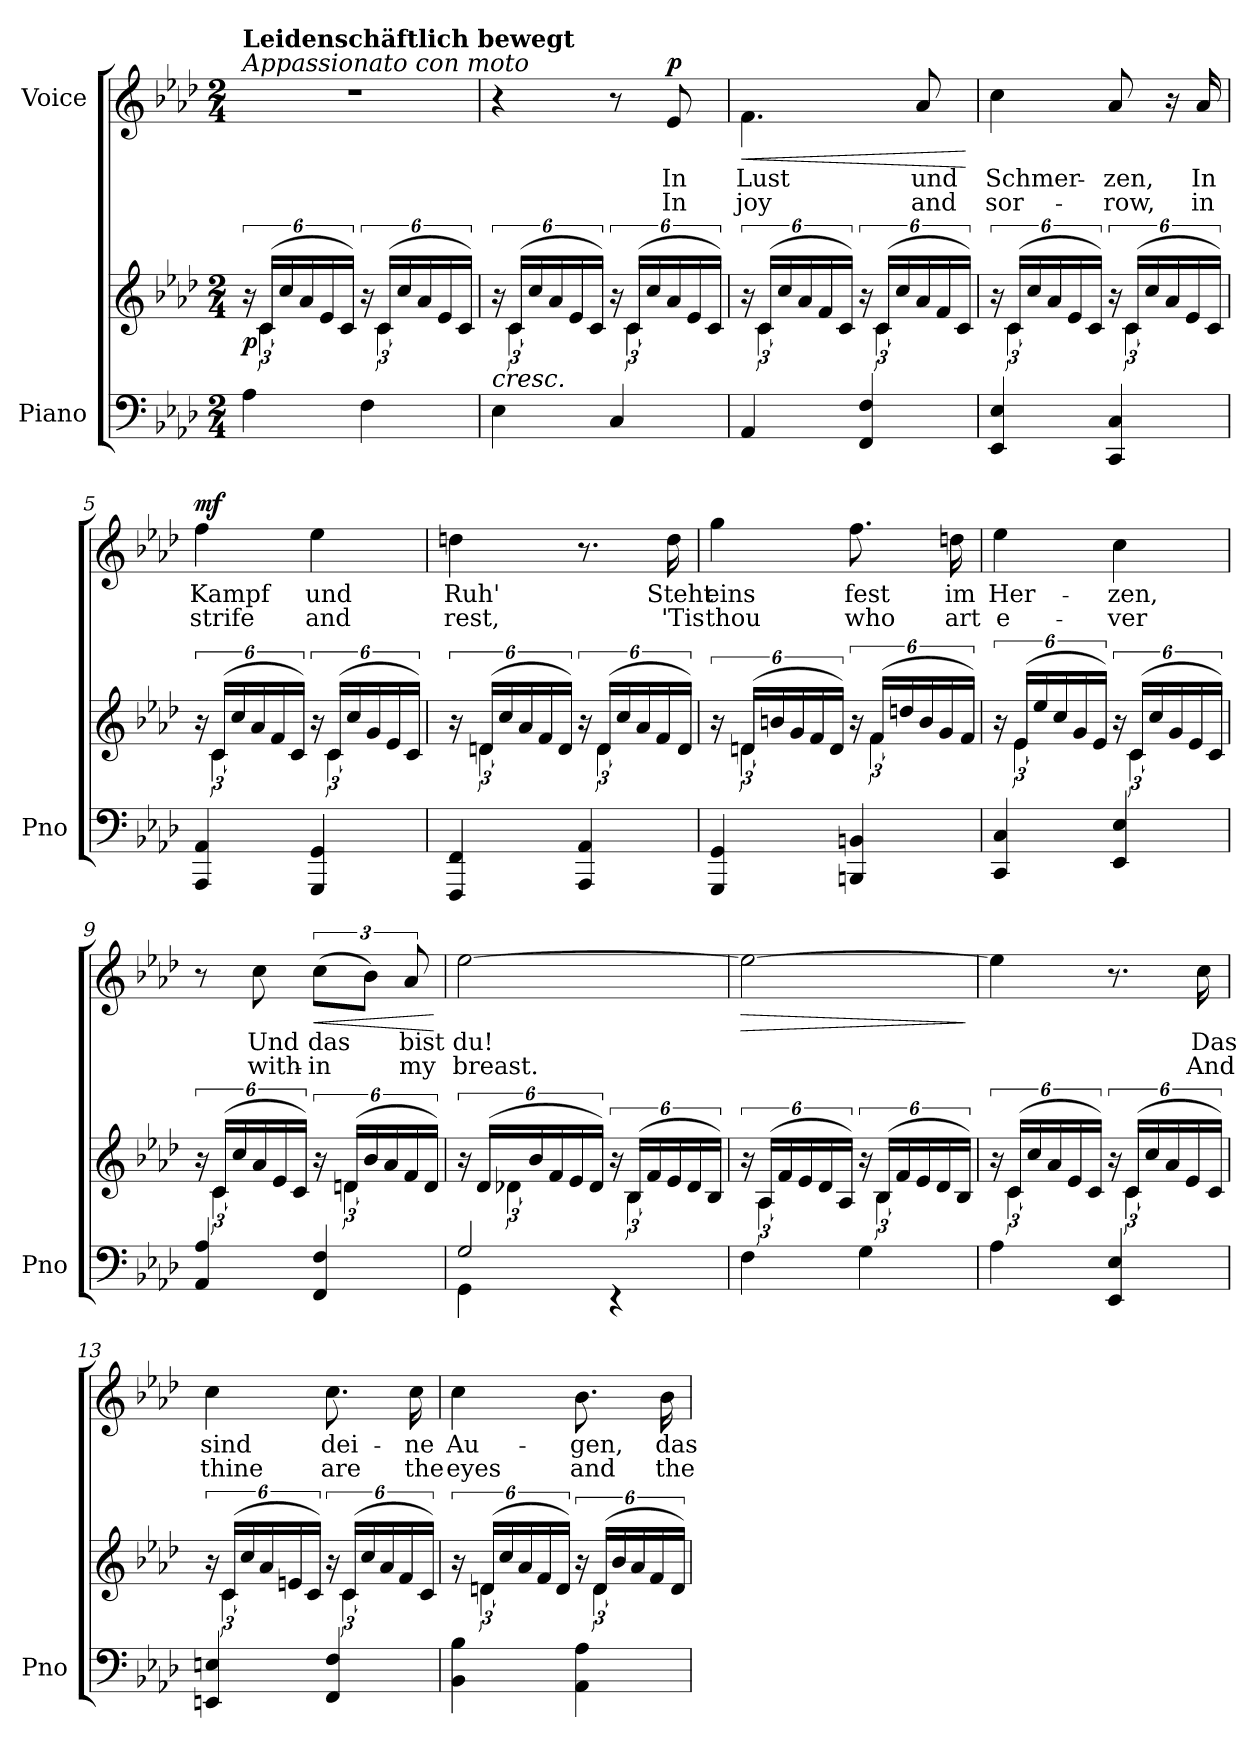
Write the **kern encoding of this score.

**kern	**kern	**dynam	**kern	**text	**text	**dynam
*part2	*part2	*part2	*part1	*part1	*part1	*part1
*staff3	*staff2	*staff2/3	*staff1	*staff1	*staff1	*staff1
*I"Piano	*	*	*I"Voice	*	*	*
*I'Pno	*	*	*	*	*	*
*clefF4	*clefG2	*	*clefG2	*	*	*
*k[b-e-a-d-]	*k[b-e-a-d-]	*	*k[b-e-a-d-]	*	*	*
*M2/4	*M2/4	*	*M2/4	*	*	*
=1	=1	=1	=1	=1	=1	=1
*	*^	*	*	*	*	*
!	!	!	!	!LO:TX:a:i:t=Appassionato con moto	!	!	!
!	!	!	!	!LO:TX:a:B:t=Leidenschäftlich bewegt	!	!	!
!	!	!	!LO:DY:b	!	!	!	!
4A-\	24r	24ryy	p	2r	.	.	.
.	(<24c/LL	6c\	.	.	.	.	.
.	24cc/	.	.	.	.	.	.
.	24a-/	.	.	.	.	.	.
.	24e-/	.	.	.	.	.	.
.	24c/JJ)	24ryy	.	.	.	.	.
4F\	24r	24ryy	.	.	.	.	.
.	(<24c/LL	6c\	.	.	.	.	.
.	24cc/	.	.	.	.	.	.
.	24a-/	.	.	.	.	.	.
.	24e-/	.	.	.	.	.	.
.	24c/JJ)	24ryy	.	.	.	.	.
=2	=2	=2	=2	=2	=2	=2	=2
!	!LO:TX:b:i:t=cresc.	!	!	!	!	!	!
4E-\	24r	24ryy	.	4r	.	.	.
.	(<24c/LL	6c\	.	.	.	.	.
.	24cc/	.	.	.	.	.	.
.	24a-/	.	.	.	.	.	.
.	24e-/	.	.	.	.	.	.
.	24c/JJ)	24ryy	.	.	.	.	.
4C/	24r	24ryy	.	8r	.	.	.
.	(<24c/LL	6c\	.	.	.	.	.
.	24cc/	.	.	.	.	.	.
!	!	!	!	!	!LO:LY:b	!LO:LY:b	!LO:DY:a
.	24a-/	.	.	8e-/	In	In	p
.	24e-/	.	.	.	.	.	.
.	24c/JJ)	24ryy	.	.	.	.	.
=3	=3	=3	=3	=3	=3	=3	=3
!	!	!	!	!	!LO:LY:b	!LO:LY:b	!LO:HP:b
4AA-/	24r	24ryy	.	4.f\	Lust	joy	<
.	(<24c/LL	6c\	.	.	.	.	.
.	24cc/	.	.	.	.	.	.
.	24a-/	.	.	.	.	.	.
.	24f/	.	.	.	.	.	.
.	24c/JJ)	24ryy	.	.	.	.	.
4FF/ 4F/	24r	24ryy	.	.	.	.	.
.	(<24c/LL	6c\	.	.	.	.	.
.	24cc/	.	.	.	.	.	.
!	!	!	!	!	!LO:LY:b	!LO:LY:b	!
.	24a-/	.	.	8a-/	und	and	.
.	24f/	.	.	.	.	.	.
.	24c/JJ)	24ryy	.	.	.	.	.
*	*v	*v	*	*	*	*	*
.	.	.	.	.	.	[
!!LO:LB:g=z
=4	=4	=4	=4	=4	=4	=4
*	*^	*	*	*	*	*
!	!	!	!	!	!LO:LY:b	!LO:LY:b	!
4EE-/ 4E-/	24r	24ryy	.	4cc\	Schmer-	sor-	.
.	(<24c/LL	6c\	.	.	.	.	.
.	24cc/	.	.	.	.	.	.
.	24a-/	.	.	.	.	.	.
.	24e-/	.	.	.	.	.	.
.	24c/JJ)	24ryy	.	.	.	.	.
!	!	!	!	!	!LO:LY:b	!LO:LY:b	!
4CC/ 4C/	24r	24ryy	.	8a-/	-zen,	-row,	.
.	(<24c/LL	6c\	.	.	.	.	.
.	24cc/	.	.	.	.	.	.
.	24a-/	.	.	16r	.	.	.
.	24e-/	.	.	.	.	.	.
!	!	!	!	!	!LO:LY:b	!LO:LY:b	!
.	.	.	.	16a-/	In	in	.
.	24c/JJ)	24ryy	.	.	.	.	.
!!LO:LB:g=z
=5	=5	=5	=5	=5	=5	=5	=5
!	!	!	!	!	!LO:LY:b	!LO:LY:b	!LO:DY:a
4AAA-/ 4AA-/	24r	24ryy	.	4ff\	Kampf	strife	mf
.	(<24c/LL	6c\	.	.	.	.	.
.	24cc/	.	.	.	.	.	.
.	24a-/	.	.	.	.	.	.
.	24f/	.	.	.	.	.	.
.	24c/JJ)	24ryy	.	.	.	.	.
!	!	!	!	!	!LO:LY:b	!LO:LY:b	!
4GGG/ 4GG/	24r	24ryy	.	4ee-\	und	and	.
.	(<24c/LL	6c\	.	.	.	.	.
.	24cc/	.	.	.	.	.	.
.	24g/	.	.	.	.	.	.
.	24e-/	.	.	.	.	.	.
.	24c/JJ)	24ryy	.	.	.	.	.
=6	=6	=6	=6	=6	=6	=6	=6
!	!	!	!	!	!LO:LY:b	!LO:LY:b	!
4FFF/ 4FF/	24r	24ryy	.	4ddn\	Ruh'	rest,	.
.	(<24dn/LL	6d\	.	.	.	.	.
.	24cc/	.	.	.	.	.	.
.	24a-/	.	.	.	.	.	.
.	24f/	.	.	.	.	.	.
.	24d/JJ)	24ryy	.	.	.	.	.
4AAA-/ 4AA-/	24r	24ryy	.	8.r	.	.	.
.	(<24d/LL	6d\	.	.	.	.	.
.	24cc/	.	.	.	.	.	.
.	24a-/	.	.	.	.	.	.
.	24f/	.	.	.	.	.	.
!	!	!	!	!	!LO:LY:b	!LO:LY:b	!
.	.	.	.	16dd\	Steht	'Tis	.
.	24d/JJ)	24ryy	.	.	.	.	.
=7	=7	=7	=7	=7	=7	=7	=7
!	!	!	!	!	!LO:LY:b	!LO:LY:b	!
4GGG/ 4GG/	24r	24ryy	.	4gg\	eins	thou	.
.	(<24dn/LL	6d\	.	.	.	.	.
.	24bn/	.	.	.	.	.	.
.	24g/	.	.	.	.	.	.
.	24f/	.	.	.	.	.	.
.	24d/JJ)	24ryy	.	.	.	.	.
!	!	!	!	!	!LO:LY:b	!LO:LY:b	!
4BBBn/ 4BBn/	24r	24ryy	.	8.ff\	fest	who	.
.	(<24f/LL	6f\	.	.	.	.	.
.	24ddn/	.	.	.	.	.	.
.	24b/	.	.	.	.	.	.
.	24g/	.	.	.	.	.	.
!	!	!	!	!	!LO:LY:b	!LO:LY:b	!
.	.	.	.	16ddn\	im	art	.
.	24f/JJ)	24ryy	.	.	.	.	.
!!LO:LB:g=z
=8	=8	=8	=8	=8	=8	=8	=8
!	!	!	!	!	!LO:LY:b	!LO:LY:b	!
4CC/ 4C/	24r	24ryy	.	4ee-\	Her-	e-	.
.	(<24e-/LL	6e-\	.	.	.	.	.
.	24ee-/	.	.	.	.	.	.
.	24cc/	.	.	.	.	.	.
.	24g/	.	.	.	.	.	.
.	24e-/JJ)	24ryy	.	.	.	.	.
!	!	!	!	!	!LO:LY:b	!LO:LY:b	!
4EE-/ 4E-/	24r	24ryy	.	4cc\	-zen,	-ver	.
.	(<24c/LL	6c\	.	.	.	.	.
.	24cc/	.	.	.	.	.	.
.	24g/	.	.	.	.	.	.
.	24e-/	.	.	.	.	.	.
.	24c/JJ)	24ryy	.	.	.	.	.
!!LO:LB:g=z
=9	=9	=9	=9	=9	=9	=9	=9
4AA-/ 4A-/	24r	24ryy	.	8r	.	.	.
.	(<24c/LL	6c\	.	.	.	.	.
.	24cc/	.	.	.	.	.	.
!	!	!	!	!	!LO:LY:b	!LO:LY:b	!
.	24a-/	.	.	8cc\	Und	with-	.
.	24e-/	.	.	.	.	.	.
.	24c/JJ)	24ryy	.	.	.	.	.
!	!	!	!	!	!LO:LY:b	!LO:LY:b	!LO:HP:b
4FF/ 4F/	24r	24ryy	.	(12cc\L	das	-in	<
.	(<24dn/LL	6d\	.	.	.	.	.
.	24b-/	.	.	12b-\J)	.	.	.
.	24a-/	.	.	.	.	.	.
!	!	!	!	!	!LO:LY:b	!LO:LY:b	!
.	24f/	.	.	12a-/	bist	my	.
.	24d/JJ)	24ryy	.	.	.	.	.
*	*v	*v	*	*	*	*	*
.	.	.	.	.	.	[
=10	=10	=10	=10	=10	=10	=10
*^	*^	*	*	*	*	*
!	!	!	!	!	!	!LO:LY:b	!LO:LY:b	!
2G/	4GG\	24r	24ryy	.	[2ee-\	du!	breast.	.
.	.	(<24d-/LL	6d-X\	.	.	.	.	.
.	.	24b-/	.	.	.	.	.	.
.	.	24f/	.	.	.	.	.	.
.	.	24e-/	.	.	.	.	.	.
.	.	24d-/JJ)	24ryy	.	.	.	.	.
.	4r	24r	24ryy	.	.	.	.	.
.	.	(<24B-/LL	6B-\	.	.	.	.	.
.	.	24f/	.	.	.	.	.	.
.	.	24e-/	.	.	.	.	.	.
.	.	24d-/	.	.	.	.	.	.
.	.	24B-/JJ)	24ryy	.	.	.	.	.
*v	*v	*	*	*	*	*	*	*
=11	=11	=11	=11	=11	=11	=11	=11
!	!	!	!	!	!	!	!LO:HP:b
4F\	24r	24ryy	.	2ee-\_	.	.	>
.	(<24A-/LL	6A-\	.	.	.	.	.
.	24f/	.	.	.	.	.	.
.	24e-/	.	.	.	.	.	.
.	24d-/	.	.	.	.	.	.
.	24A-/JJ)	24ryy	.	.	.	.	.
4G\	24r	24ryy	.	.	.	.	.
.	(<24B-/LL	6B-\	.	.	.	.	.
.	24f/	.	.	.	.	.	.
.	24e-/	.	.	.	.	.	.
.	24d-/	.	.	.	.	.	.
.	24B-/JJ)	24ryy	.	.	.	.	.
*	*v	*v	*	*	*	*	*
.	.	.	.	.	.	]
!!LO:PB:g=z
=12	=12	=12	=12	=12	=12	=12
*	*^	*	*	*	*	*
4A-\	24r	24ryy	.	4ee-\]	.	.	.
.	(<24c/LL	6c\	.	.	.	.	.
.	24cc/	.	.	.	.	.	.
.	24a-/	.	.	.	.	.	.
.	24e-/	.	.	.	.	.	.
.	24c/JJ)	24ryy	.	.	.	.	.
4EE-/ 4E-/	24r	24ryy	.	8.r	.	.	.
.	(<24c/LL	6c\	.	.	.	.	.
.	24cc/	.	.	.	.	.	.
.	24a-/	.	.	.	.	.	.
.	24e-/	.	.	.	.	.	.
!	!	!	!	!	!LO:LY:b	!LO:LY:b	!
.	.	.	.	16cc\	Das	And	.
.	24c/JJ)	24ryy	.	.	.	.	.
!!LO:LB:g=z
=13	=13	=13	=13	=13	=13	=13	=13
!	!	!	!	!	!LO:LY:b	!LO:LY:b	!
4EEn/ 4En/	24r	24ryy	.	4cc\	sind	thine	.
.	(<24c/LL	6c\	.	.	.	.	.
.	24cc/	.	.	.	.	.	.
.	24a-/	.	.	.	.	.	.
.	24en/	.	.	.	.	.	.
.	24c/JJ)	24ryy	.	.	.	.	.
!	!	!	!	!	!LO:LY:b	!LO:LY:b	!
4FF/ 4F/	24r	24ryy	.	8.cc\	dei-	are	.
.	(<24c/LL	6c\	.	.	.	.	.
.	24cc/	.	.	.	.	.	.
.	24a-/	.	.	.	.	.	.
.	24f/	.	.	.	.	.	.
!	!	!	!	!	!LO:LY:b	!LO:LY:b	!
.	.	.	.	16cc\	-ne	the	.
.	24c/JJ)	24ryy	.	.	.	.	.
=14	=14	=14	=14	=14	=14	=14	=14
!	!	!	!	!	!LO:LY:b	!LO:LY:b	!
4BB-\ 4B-\	24r	24ryy	.	4cc\	Au-	eyes	.
.	(<24dn/LL	6d\	.	.	.	.	.
.	24cc/	.	.	.	.	.	.
.	24a-/	.	.	.	.	.	.
.	24f/	.	.	.	.	.	.
.	24d/JJ)	24ryy	.	.	.	.	.
!	!	!	!	!	!LO:LY:b	!LO:LY:b	!
4AA-\ 4A-\	24r	24ryy	.	8.b-\	-gen,	and	.
.	(<24d/LL	6d\	.	.	.	.	.
.	24b-/	.	.	.	.	.	.
.	24a-/	.	.	.	.	.	.
.	24f/	.	.	.	.	.	.
!	!	!	!	!	!LO:LY:b	!LO:LY:b	!
.	.	.	.	16b-\	das	the	.
.	24d/JJ)	24ryy	.	.	.	.	.
*	*v	*v	*	*	*	*	*
=	=	=	=	=	=	=
*-	*-	*-	*-	*-	*-	*-
